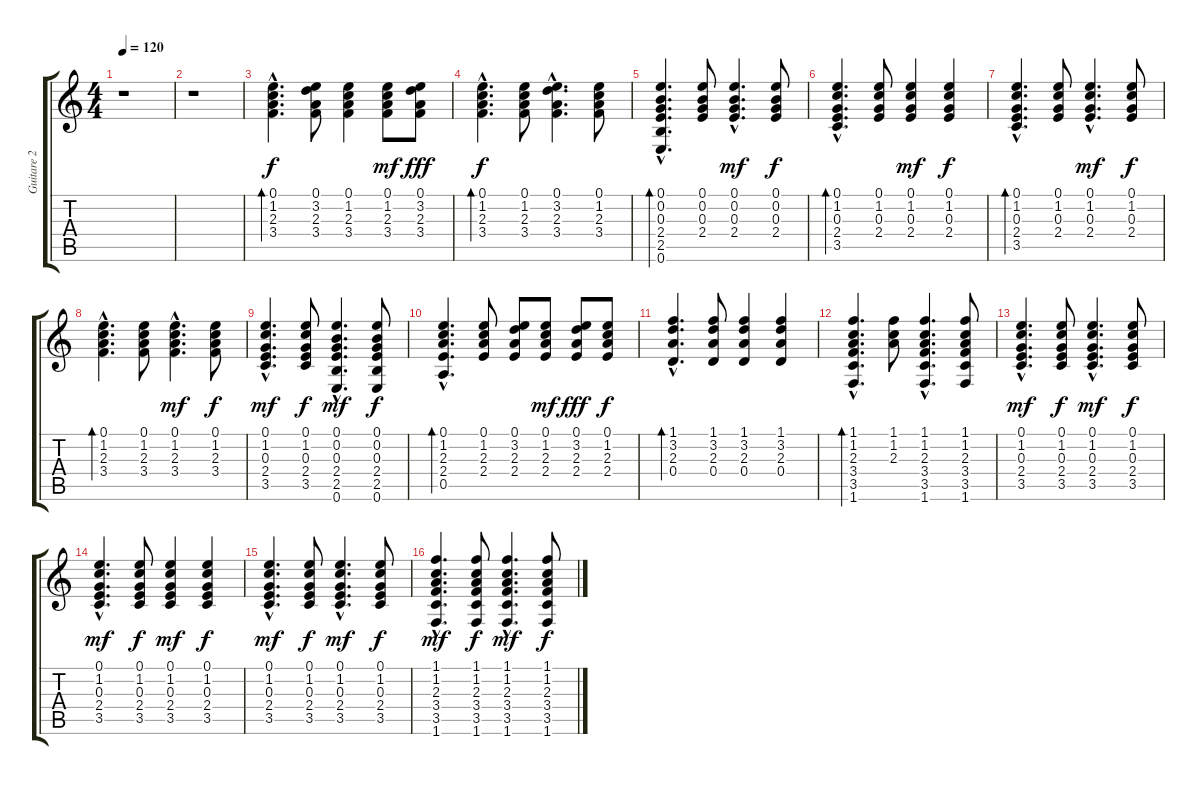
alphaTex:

\track ("Guitare 2" "Guitare 2") {instrument acousticguitarsteel}
\staff {score tabs}
\tuning (E4 B3 G3 D3 A2 E2) {hide}
\ts (4 4)
\tempo 120
\clef g2
\ks c
r.1{dy f instrument acousticguitarsteel} |
r.1 |
(0.1{hac} 1.2{hac} 2.3{hac} 3.4{hac}).4{d bd 60} (0.1 3.2 2.3 3.4).8 (0.1 1.2 2.3 3.4).4 (0.1 1.2 2.3 3.4).8{dy mf} (0.1 3.2 2.3 3.4).8{dy fff} |
(0.1{hac} 1.2{hac} 2.3{hac} 3.4{hac}).4{d bd 60 dy f} (0.1 1.2 2.3 3.4).8 (0.1{hac} 3.2 2.3{hac} 3.4{hac}).4{d} (0.1 1.2 2.3 3.4).8 |
(0.1{hac} 0.2{hac} 0.3{hac} 2.4{hac} 2.5{hac} 0.6{hac}).4{d bd 60} (0.1 0.2 0.3 2.4).8 (0.1{hac} 0.2{hac} 0.3{hac} 2.4{hac}).4{d dy mf} (0.1 0.2 0.3 2.4).8{dy f} |
(0.1{hac} 1.2{hac} 0.3{hac} 2.4{hac} 3.5{hac}).4{d bd 60} (0.1 1.2 0.3 2.4).8 (0.1 1.2 0.3 2.4).4{dy mf} (0.1 1.2 0.3 2.4).4{dy f} |
(0.1{hac} 1.2{hac} 0.3{hac} 2.4{hac} 3.5{hac}).4{d bd 60} (0.1 1.2 0.3 2.4).8 (0.1{hac} 1.2{hac} 0.3{hac} 2.4{hac}).4{d dy mf} (0.1 1.2 0.3 2.4).8{dy f} |
(0.1{hac} 1.2{hac} 2.3{hac} 3.4{hac}).4{d bd 60} (0.1 1.2 2.3 3.4).8 (0.1{hac} 1.2{hac} 2.3{hac} 3.4{hac}).4{d dy mf} (0.1 1.2 2.3 3.4).8{dy f} |
(0.1{hac} 1.2{hac} 0.3{hac} 2.4{hac} 3.5).4{d dy mf} (0.1 1.2 0.3 2.4 3.5).8{dy f} (0.1{hac} 0.2{hac} 0.3{hac} 2.4{hac} 2.5 0.6).4{d dy mf} (0.1 0.2 0.3 2.4 2.5 0.6).8{dy f} |
(0.1{hac} 1.2{hac} 2.3{hac} 2.4{hac} 0.5{hac}).4{d bd 60} (0.1 1.2 2.3 2.4).8 (0.1 3.2 2.3 2.4).8 (0.1 1.2 2.3 2.4).8{dy mf} (0.1 3.2 2.3 2.4).8{dy fff} (0.1 1.2 2.3 2.4).8{dy f} |
(1.1{hac} 3.2{hac} 2.3{hac} 0.4{hac}).4{d bd 60} (1.1 3.2 2.3 0.4).8 (1.1 3.2 2.3 0.4).4 (1.1 3.2 2.3 0.4).4 |
(1.1{hac} 1.2{hac} 2.3{hac} 3.4{hac} 3.5{hac} 1.6{hac}).4{d bd 60} (1.1 1.2 2.3).8 (1.1{hac} 1.2 2.3{hac} 3.4{hac} 3.5{hac} 1.6{hac}).4{d} (1.1 1.2 2.3 3.4 3.5 1.6).8 |
(0.1{hac} 1.2{hac} 0.3{hac} 2.4{hac} 3.5).4{d dy mf} (0.1 1.2 0.3 2.4 3.5).8{dy f} (0.1{hac} 1.2{hac} 0.3{hac} 2.4{hac} 3.5).4{d dy mf} (0.1 1.2 0.3 2.4 3.5).8{dy f} |
(0.1{hac} 1.2{hac} 0.3{hac} 2.4{hac} 3.5).4{d dy mf} (0.1 1.2 0.3 2.4 3.5).8{dy f} (0.1 1.2 0.3 2.4 3.5).4{dy mf} (0.1 1.2 0.3 2.4 3.5).4{dy f} |
(0.1{hac} 1.2{hac} 0.3{hac} 2.4{hac} 3.5).4{d dy mf} (0.1 1.2 0.3 2.4 3.5).8{dy f} (0.1{hac} 1.2{hac} 0.3{hac} 2.4{hac} 3.5).4{d dy mf} (0.1 1.2 0.3 2.4 3.5).8{dy f} |
(1.1{hac} 1.2{hac} 2.3{hac} 3.4{hac} 3.5 1.6{hac}).4{d dy mf} (1.1 1.2 2.3 3.4 3.5 1.6).8{dy f} (1.1{hac} 1.2{hac} 2.3{hac} 3.4{hac} 3.5 1.6{hac}).4{d dy mf} (1.1 1.2 2.3 3.4 3.5 1.6).8{dy f}
